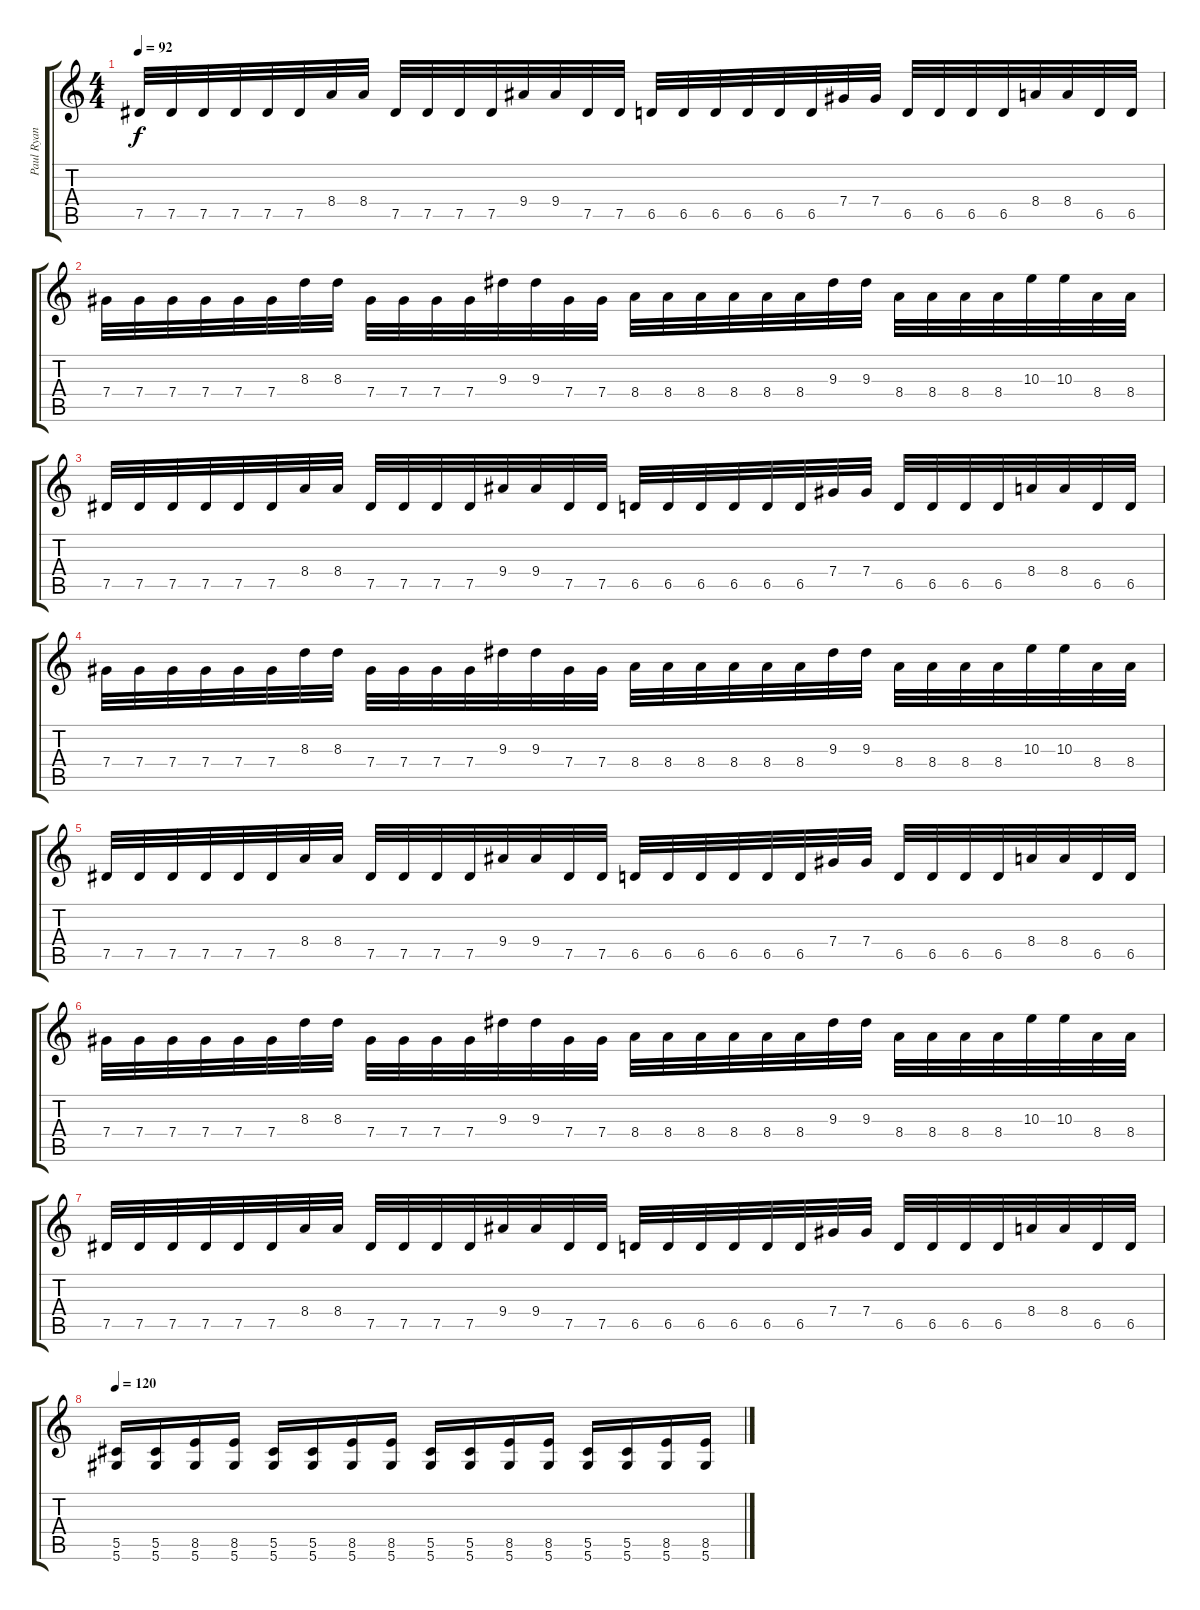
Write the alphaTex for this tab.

\track ("Paul Ryan" "Paul Ryan") {instrument distortionguitar}
\staff {score tabs}
\tuning (Eb4 Bb3 Gb3 Db3 Ab2 Eb2) {hide}
\ts (4 4)
\tempo 92
\clef g2
\ks c
7.5.32{dy f} 7.5.32 7.5.32 7.5.32 7.5.32 7.5.32 8.4.32 8.4.32 7.5.32 7.5.32 7.5.32 7.5.32 9.4.32 9.4.32 7.5.32 7.5.32 6.5.32 6.5.32 6.5.32 6.5.32 6.5.32 6.5.32 7.4.32 7.4.32 6.5.32 6.5.32 6.5.32 6.5.32 8.4.32 8.4.32 6.5.32 6.5.32 |
7.4.32 7.4.32 7.4.32 7.4.32 7.4.32 7.4.32 8.3.32 8.3.32 7.4.32 7.4.32 7.4.32 7.4.32 9.3.32 9.3.32 7.4.32 7.4.32 8.4.32 8.4.32 8.4.32 8.4.32 8.4.32 8.4.32 9.3.32 9.3.32 8.4.32 8.4.32 8.4.32 8.4.32 10.3.32 10.3.32 8.4.32 8.4.32 |
7.5.32 7.5.32 7.5.32 7.5.32 7.5.32 7.5.32 8.4.32 8.4.32 7.5.32 7.5.32 7.5.32 7.5.32 9.4.32 9.4.32 7.5.32 7.5.32 6.5.32 6.5.32 6.5.32 6.5.32 6.5.32 6.5.32 7.4.32 7.4.32 6.5.32 6.5.32 6.5.32 6.5.32 8.4.32 8.4.32 6.5.32 6.5.32 |
7.4.32 7.4.32 7.4.32 7.4.32 7.4.32 7.4.32 8.3.32 8.3.32 7.4.32 7.4.32 7.4.32 7.4.32 9.3.32 9.3.32 7.4.32 7.4.32 8.4.32 8.4.32 8.4.32 8.4.32 8.4.32 8.4.32 9.3.32 9.3.32 8.4.32 8.4.32 8.4.32 8.4.32 10.3.32 10.3.32 8.4.32 8.4.32 |
7.5.32 7.5.32 7.5.32 7.5.32 7.5.32 7.5.32 8.4.32 8.4.32 7.5.32 7.5.32 7.5.32 7.5.32 9.4.32 9.4.32 7.5.32 7.5.32 6.5.32 6.5.32 6.5.32 6.5.32 6.5.32 6.5.32 7.4.32 7.4.32 6.5.32 6.5.32 6.5.32 6.5.32 8.4.32 8.4.32 6.5.32 6.5.32 |
7.4.32 7.4.32 7.4.32 7.4.32 7.4.32 7.4.32 8.3.32 8.3.32 7.4.32 7.4.32 7.4.32 7.4.32 9.3.32 9.3.32 7.4.32 7.4.32 8.4.32 8.4.32 8.4.32 8.4.32 8.4.32 8.4.32 9.3.32 9.3.32 8.4.32 8.4.32 8.4.32 8.4.32 10.3.32 10.3.32 8.4.32 8.4.32 |
7.5.32 7.5.32 7.5.32 7.5.32 7.5.32 7.5.32 8.4.32 8.4.32 7.5.32 7.5.32 7.5.32 7.5.32 9.4.32 9.4.32 7.5.32 7.5.32 6.5.32 6.5.32 6.5.32 6.5.32 6.5.32 6.5.32 7.4.32 7.4.32 6.5.32 6.5.32 6.5.32 6.5.32 8.4.32 8.4.32 6.5.32 6.5.32 |
\tempo 120
(5.5 5.6).16 (5.5 5.6).16 (8.5 5.6).16 (8.5 5.6).16 (5.5 5.6).16 (5.5 5.6).16 (8.5 5.6).16 (8.5 5.6).16 (5.5 5.6).16 (5.5 5.6).16 (8.5 5.6).16 (8.5 5.6).16 (5.5 5.6).16 (5.5 5.6).16 (8.5 5.6).16 (8.5 5.6).16
